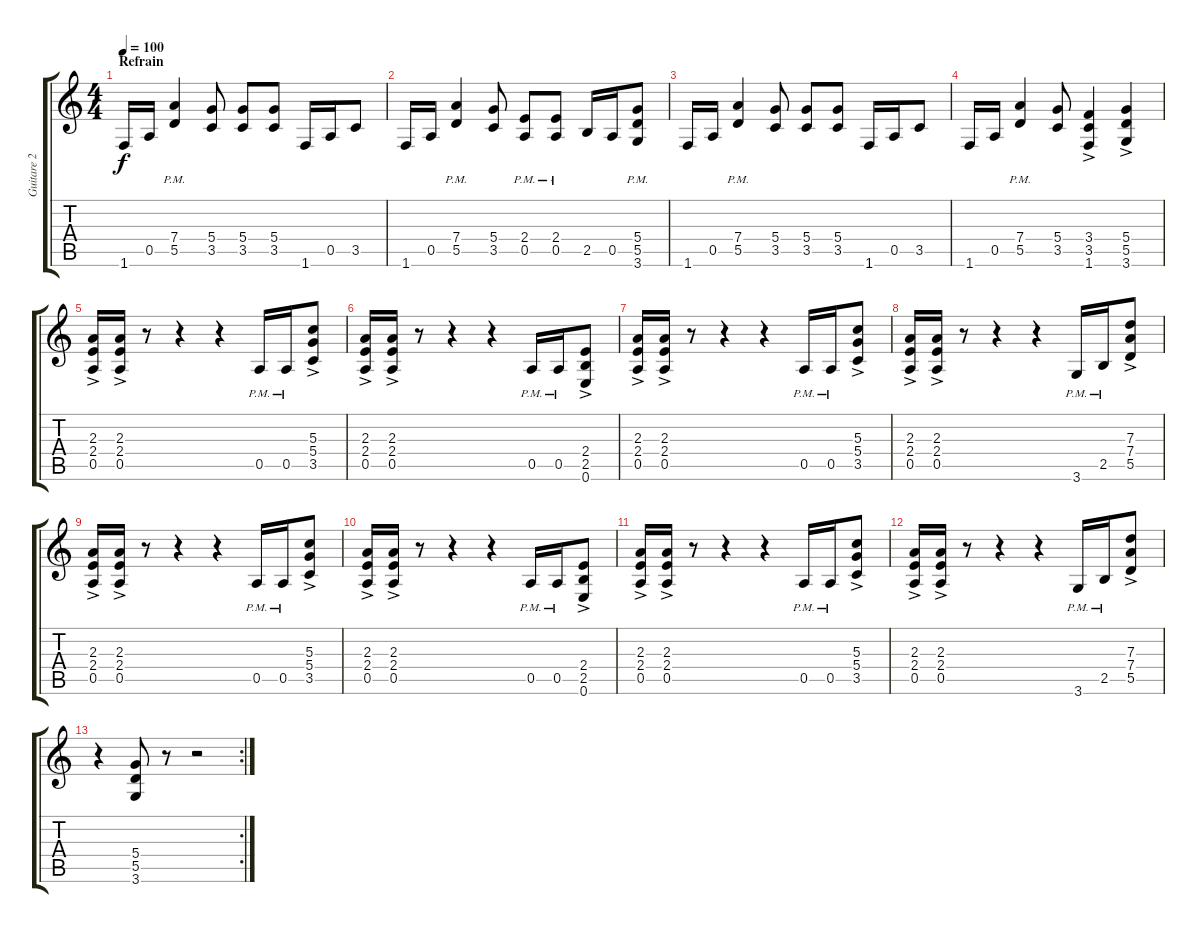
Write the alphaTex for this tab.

\track ("Guitare 2" "Guitare 2") {instrument distortionguitar}
\staff {score tabs}
\tuning (E4 B3 G3 D3 A2 E2) {hide}
\ts (4 4)
\section ("" "Refrain")
\tempo 100
\clef g2
\ks c
1.6.16{dy f} 0.5.16 (7.4{pm} 5.5{pm}).4 (5.4 3.5).8 (5.4 3.5).8 (5.4 3.5).8 1.6.16 0.5.16 3.5.8 |
1.6.16 0.5.16 (7.4{pm} 5.5{pm}).4 (5.4 3.5).8 (2.4{pm} 0.5{pm}).8 (2.4{pm} 0.5{pm}).8 2.5.16 0.5.16 (5.4 5.5{pm} 3.6{pm}).8 |
1.6.16 0.5.16 (7.4{pm} 5.5{pm}).4 (5.4 3.5).8 (5.4 3.5).8 (5.4 3.5).8 1.6.16 0.5.16 3.5.8 |
1.6.16 0.5.16 (7.4{pm} 5.5{pm}).4 (5.4 3.5).8 (3.4 3.5 1.6{ac}).4 (5.4 5.5 3.6{ac}).4 |
(2.3 2.4 0.5{ac}).16 (2.3 2.4 0.5{ac}).16 r.8 r.4 r.4 0.5{pm}.16 0.5{pm}.16 (5.3 5.4 3.5{ac}).8 |
(2.3 2.4 0.5{ac}).16 (2.3 2.4 0.5{ac}).16 r.8 r.4 r.4 0.5{pm}.16 0.5{pm}.16 (2.4 2.5 0.6{ac}).8 |
(2.3 2.4 0.5{ac}).16 (2.3 2.4 0.5{ac}).16 r.8 r.4 r.4 0.5{pm}.16 0.5{pm}.16 (5.3 5.4 3.5{ac}).8 |
(2.3 2.4 0.5{ac}).16 (2.3 2.4 0.5{ac}).16 r.8 r.4 r.4 3.6{pm}.16 2.5{pm}.16 (7.3 7.4 5.5{ac}).8 |
(2.3 2.4 0.5{ac}).16 (2.3 2.4 0.5{ac}).16 r.8 r.4 r.4 0.5{pm}.16 0.5{pm}.16 (5.3 5.4 3.5{ac}).8 |
(2.3 2.4 0.5{ac}).16 (2.3 2.4 0.5{ac}).16 r.8 r.4 r.4 0.5{pm}.16 0.5{pm}.16 (2.4 2.5 0.6{ac}).8 |
(2.3 2.4 0.5{ac}).16 (2.3 2.4 0.5{ac}).16 r.8 r.4 r.4 0.5{pm}.16 0.5{pm}.16 (5.3 5.4 3.5{ac}).8 |
(2.3 2.4 0.5{ac}).16 (2.3 2.4 0.5{ac}).16 r.8 r.4 r.4 3.6{pm}.16 2.5{pm}.16 (7.3 7.4 5.5{ac}).8 |
\rc 2
r.4 (5.4 5.5 3.6).8 r.8 r.2
